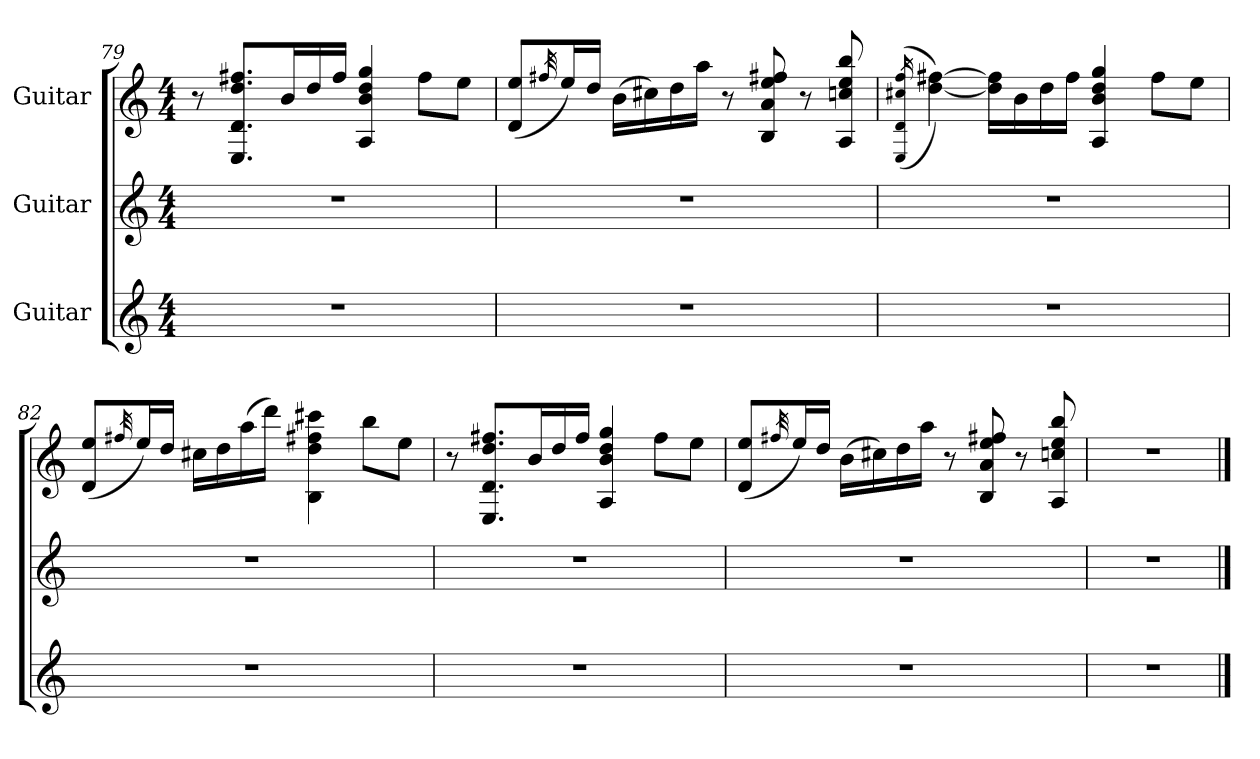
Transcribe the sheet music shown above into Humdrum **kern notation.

**kern	**kern	**kern
*part3	*part2	*part1
*staff3	*staff2	*staff1
*I"Guitar	*I"Guitar	*I"Guitar
*clefG2	*clefG2	*clefG2
*ITrd7c12	*ITrd7c12	*ITrd7c12
*k[]	*k[]	*k[]
*C:	*C:	*C:
*M4/4	*M4/4	*M4/4
=79	=79	=79
1r	1r	8r
.	.	8.EE/ 8.D/ 8.d/ 8.f#X/L
.	.	16B/L
.	.	16d/
.	.	16f#/JJ
.	.	4AA/ 4B/ 4d/ 4g/
.	.	8f#\L
.	.	8e\J
=80	=80	=80
1r	1r	(8D/ 8e/L
.	.	32qf#X/
.	.	16e/L)
.	.	16d/JJ
.	.	(16B\LL
.	.	16c#X\)
.	.	16d\
.	.	16a\JJ
.	.	8r
.	.	8BB/ 8A/ 8e/ 8f#/
.	.	8r
.	.	8AA/ 8cn/ 8e/ 8b/
!!LO:LB:g=z
=81	=81	=81
.	.	((16qEE/ 16qD/ 16qc#X/ 16qf/
1r	1r	[4d\ [4f#X\))
.	.	16d\] 16f#\]LL
.	.	16B\
.	.	16d\
.	.	16f#\JJ
.	.	4AA/ 4B/ 4d/ 4g/
.	.	8f#\L
.	.	8e\J
=82	=82	=82
1r	1r	(8D/ 8e/L
.	.	32qf#X/
.	.	16e/L)
.	.	16d/JJ
.	.	16c#X\LL
.	.	16d\
.	.	(16a\
.	.	16dd\JJ)
.	.	4BB\ 4d\ 4f#\ 4cc#X\
.	.	8b\L
.	.	8e\J
=83	=83	=83
1r	1r	8r
.	.	8.EE/ 8.D/ 8.d/ 8.f#X/L
.	.	16B/L
.	.	16d/
.	.	16f#/JJ
.	.	4AA/ 4B/ 4d/ 4g/
.	.	8f#\L
.	.	8e\J
!!LO:PB:g=z
=84	=84	=84
1r	1r	(8D/ 8e/L
.	.	32qf#X/
.	.	16e/L)
.	.	16d/JJ
.	.	(16B\LL
.	.	16c#X\)
.	.	16d\
.	.	16a\JJ
.	.	8r
.	.	8BB/ 8A/ 8e/ 8f#/
.	.	8r
.	.	8AA/ 8cn/ 8e/ 8b/
=85	=85	=85
1r	1r	1r
==	==	==
*-	*-	*-
